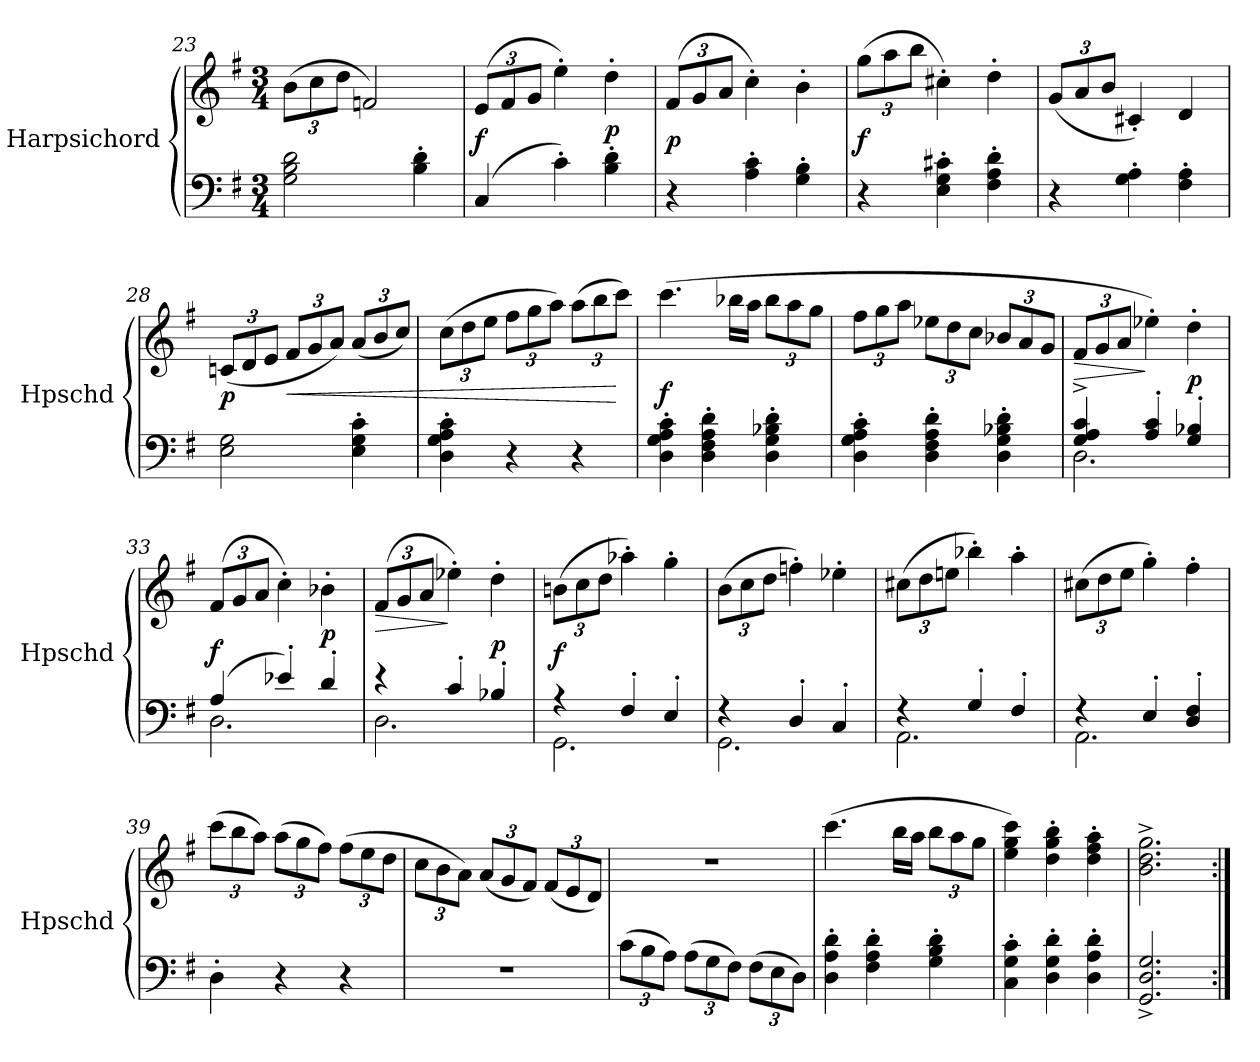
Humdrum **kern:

**kern	**kern	**dynam
*part1	*part1	*part1
*staff2	*staff1	*staff1/2
*I"Harpsichord	*	*
*I'Hpschd	*	*
*clefF4	*clefG2	*
*k[f#]	*k[f#]	*
*G:	*G:	*
*M3/4	*M3/4	*
=23	=23	=23
2G\ 2B\ 2d\	(12b\L	.
.	12cc\	.
.	12dd\J	.
.	2fn/)	.
4B'\ 4d'\	.	.
=24	=24	=24
(4C/	(12e/L	f
.	12f#/	.
.	12g/J	.
4c'\)	4ee'\)	.
4B'\ 4d'\	4dd'\	p
=25	=25	=25
4r	(12f#/L	p
.	12g/	.
.	12a/J	.
4A'\ 4c'\	4cc'\)	.
4G'\ 4B'\	4b'\	.
=26	=26	=26
4r	(12gg\L	f
.	12aa\	.
.	12bb\J	.
4E'\ 4G'\ 4c#X'\	4cc#X'\)	.
4F#'\ 4A'\ 4d'\	4dd'\	.
=27	=27	=27
4r	(12g/L	.
.	12a/	.
.	12b/J	.
4G'\ 4A'\	4c#X'/)	.
4F#'\ 4A'\	4d/	.
=28	=28	=28
2E\ 2G\	(12cn/L	p
.	12d/	.
.	12e/J	.
!	!	!LO:HP:b
.	12f#/L	<
.	12g/	.
.	12a/J)	.
4E'\ 4G'\ 4c'\	(12a/L	.
.	12b/	.
.	12cc/J)	.
=29	=29	=29
4D'\ 4G'\ 4A'\ 4c'\	(12cc\L	.
.	12dd\	.
.	12ee\J	.
4r	12ff#\L	.
.	12gg\	.
.	12aa\J)	.
4r	(12aa\L	.
.	12bb\	.
.	12ccc\J)	[
=30	=30	=30
4D'\ 4G'\ 4A'\ 4c'\	(4.ccc\	f
4D'\ 4F#'\ 4A'\ 4d'\	.	.
.	16bb-X\LL	.
.	16aa\JJ	.
4D'\ 4G'\ 4B-X'\ 4d'\	12bb-\L	.
.	12aa\	.
.	12gg\J	.
=31	=31	=31
4D'\ 4G'\ 4A'\ 4c'\	12ff#\L	.
.	12gg\	.
.	12aa\J	.
4D'\ 4F#'\ 4A'\ 4d'\	12ee-X\L	.
.	12dd\	.
.	12cc\J	.
4D'\ 4G'\ 4B-X'\ 4d'\	12b-X/L	.
.	12a/	.
.	12g/J	.
=32	=32	=32
*^	*	*
!	!	!	!LO:HP:b
4G^/ 4A^/ 4c^/	2.D\	12f#/L	>
.	.	12g/	.
.	.	12a/J	.
4A'/ 4c'/	.	4ee-X'\)	]
4G'/ 4B-X'/	.	4dd'\	p
=33	=33	=33	=33
(4A/	2.D\	(12f#/L	f
.	.	12g/	.
.	.	12a/J	.
4e-X'/)	.	4cc'\)	.
4d'/	.	4b-X'\	p
=34	=34	=34	=34
!	!	!	!LO:HP:b
4r	2.D\	(12f#/L	>
.	.	12g/	.
.	.	12a/J	.
4c'/	.	4ee-X'\)	]
4B-X'/	.	4dd'\	p
=35	=35	=35	=35
4r	2.GG\	(12bn\L	f
.	.	12cc\	.
.	.	12dd\J	.
4F#'/	.	4aa-X'\)	.
4E'/	.	4gg'\	.
=36	=36	=36	=36
4r	2.GG\	(12b\L	.
.	.	12cc\	.
.	.	12dd\J	.
4D'/	.	4ffn'\)	.
4C'/	.	4ee-X'\	.
=37	=37	=37	=37
4r	2.AA\	(12cc#X\L	.
.	.	12dd\	.
.	.	12een\J	.
4G'/	.	4bb-X'\)	.
4F#'/	.	4aa'\	.
=38	=38	=38	=38
4r	2.AA\	(12cc#X\L	.
.	.	12dd\	.
.	.	12ee\J	.
4E'/	.	4gg'\)	.
4D'/ 4F#'/	.	4ff#'\	.
*v	*v	*	*
=39	=39	=39
4D'\	(12ccc\L	.
.	12bb\	.
.	12aa\J)	.
4r	(12aa\L	.
.	12gg\	.
.	12ff#\J)	.
4r	(12ff#\L	.
.	12ee\	.
.	12dd\J	.
=40	=40	=40
2.r	12cc\L	.
.	12b\	.
.	12a\J)	.
.	(12a/L	.
.	12g/	.
.	12f#/J)	.
.	(12f#/L	.
.	12e/	.
.	12d/J)	.
=41	=41	=41
(12c\L	2.r	.
12B\	.	.
12A\J)	.	.
(12A\L	.	.
12G\	.	.
12F#\J)	.	.
(12F#\L	.	.
12E\	.	.
12D\J)	.	.
=42	=42	=42
4D'\ 4A'\ 4d'\	(4.ccc\	.
4F#'\ 4A'\ 4d'\	.	.
.	16bb\LL	.
.	16aa\JJ	.
4G'\ 4B'\ 4d'\	12bb\L	.
.	12aa\	.
.	12gg\J	.
=43	=43	=43
4C'\ 4G'\ 4c'\	4ee\ 4gg\ 4ccc\)	.
4D'\ 4G'\ 4d'\	4dd'\ 4gg'\ 4bb'\	.
4D'\ 4A'\ 4d'\	4dd'\ 4ff#'\ 4aa'\	.
=44	=44	=44
2.GG^/ 2.D^/ 2.G^/	2.b^\ 2.dd^\ 2.gg^\	.
=:|!	=:|!	=:|!
*-	*-	*-
